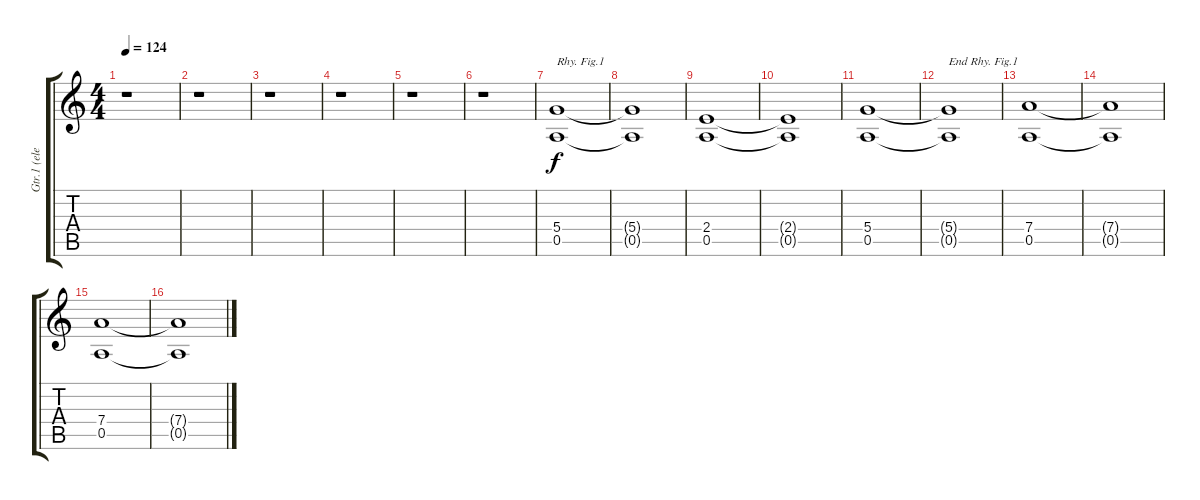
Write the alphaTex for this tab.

\track ("Gtr.1 (elec.)" "Gtr.1 (ele") {instrument overdrivenguitar}
\staff {score tabs}
\tuning (E4 B3 G3 D3 A2 E2) {hide}
\ts (4 4)
\tempo 124
\tempo 88
\tempo 124
\clef g2
\ks c
r.1{dy f instrument overdrivenguitar} |
r.1 |
r.1 |
r.1 |
r.1 |
r.1 |
(5.4 0.5).1{txt "Rhy. Fig.1"} |
(5.4{t} 0.5{t}).1 |
(2.4 0.5).1 |
(2.4{t} 0.5{t}).1 |
(5.4 0.5).1 |
(5.4{t} 0.5{t}).1{txt "End Rhy. Fig.1"} |
(7.4 0.5).1 |
(7.4{t} 0.5{t}).1 |
(7.4 0.5).1 |
(7.4{t} 0.5{t}).1
